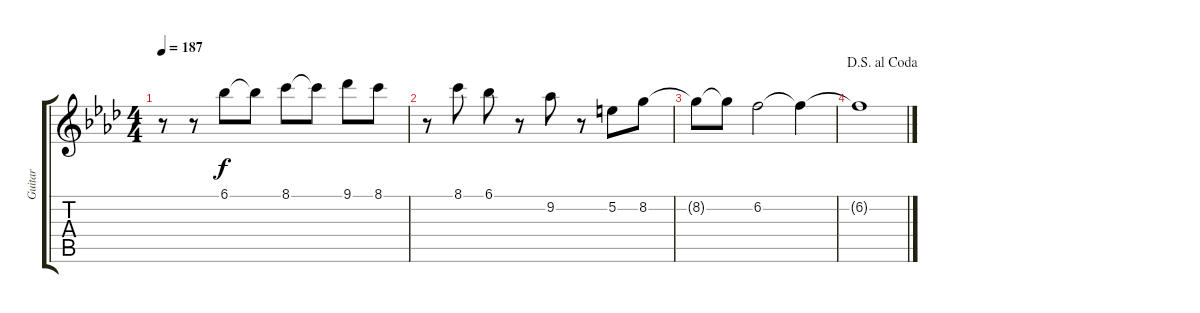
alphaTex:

\track ("Guitar" "Guitar") {instrument distortionguitar}
\staff {score tabs}
\tuning (E4 B3 G3 D3 A2 E2) {hide}
\ts (4 4)
\tempo 187
\clef g2
\ks ab
r.8{dy f} r.8 6.1.8 6.1{t}.8 8.1.8 8.1{t}.8 9.1.8 8.1.8 |
r.8 8.1.8 6.1.8 r.8 9.2.8 r.8 5.2.8 8.2.8 |
8.2{t}.8 8.2{t}.8 6.2.2 6.2{t}.4 |
\jump dalsegnoalcoda
6.2{t}.1
